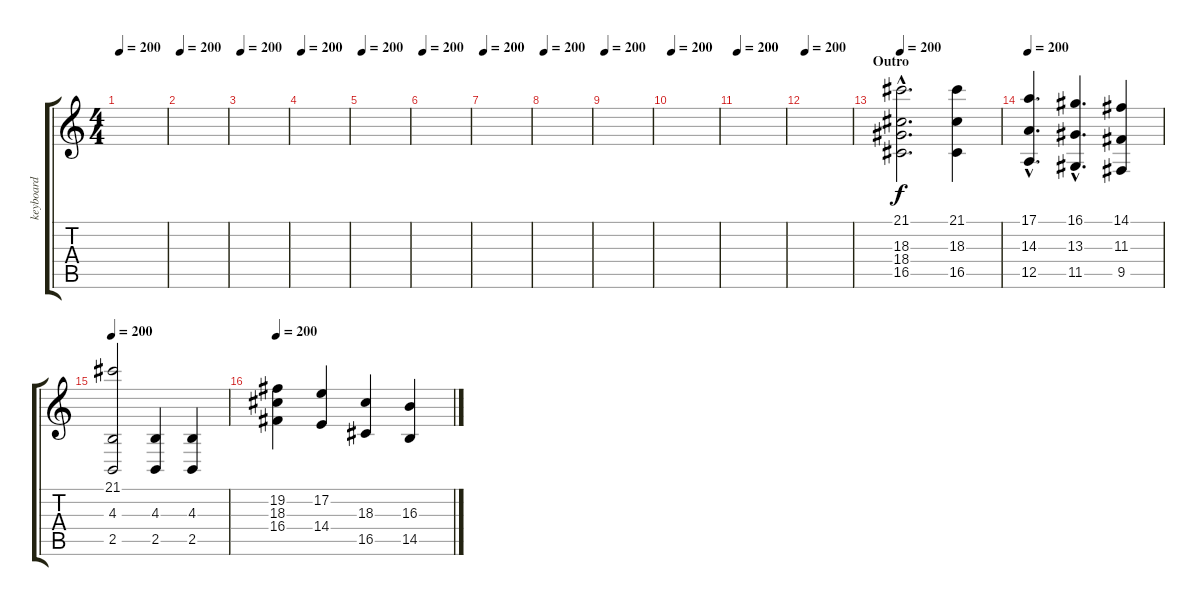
\track ("keyboard" "keyboard") {instrument brightacousticpiano}
\staff {score tabs}
\tuning (E4 B3 G3 D3 A2 E2) {hide}
\ts (4 4)
\tempo 200
\clef g2
\ks c
|
\tempo 200
|
\tempo 200
|
\tempo 200
|
\tempo 200
|
\tempo 200
|
\tempo 200
|
\tempo 200
|
\tempo 200
|
\tempo 200
|
\tempo 200
|
\tempo 200
|
\section ("" "Outro")
\tempo 200
(21.1 18.3 18.4{hac} 16.5).2{d dy f volume 16} (21.1 18.3 16.5).4 |
\tempo 200
(17.1{hac} 14.3 12.5).4{d} (16.1{hac} 13.3 11.5).4{d} (14.1 11.3 9.5).4 |
\tempo 200
(21.1 4.3 2.5).2 (4.3 2.5).4 (4.3 2.5).4 |
\tempo 200
(19.2 18.3 16.4).4 (17.2 14.4).4 (18.3 16.5).4 (16.3 14.5).4
